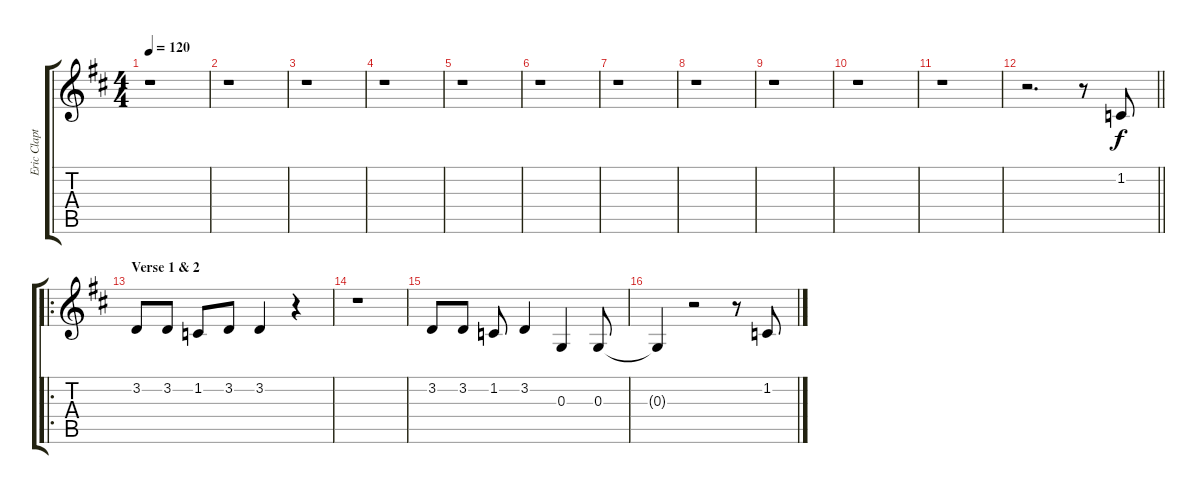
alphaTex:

\track ("Eric Clapton Voice" "Eric Clapt") {instrument harmonica}
\staff {score tabs}
\tuning (E4 B3 G3 D3 A2 E2) {hide}
\ts (4 4)
\tempo 120
\clef g2
\ks d
r.1{dy f} |
r.1 |
r.1 |
r.1 |
r.1 |
r.1 |
r.1 |
r.1 |
r.1 |
r.1 |
r.1 |
\barLineRight lightlight
r.2{d} r.8 1.2.8 |
\ro
\section ("" "Verse 1 & 2")
3.2.8 3.2.8 1.2.8 3.2.8 3.2.4 r.4 |
r.1 |
3.2.8 3.2.8 1.2.8 3.2.4 0.3.4 0.3.8 |
0.3{t}.4 r.2 r.8 1.2.8
